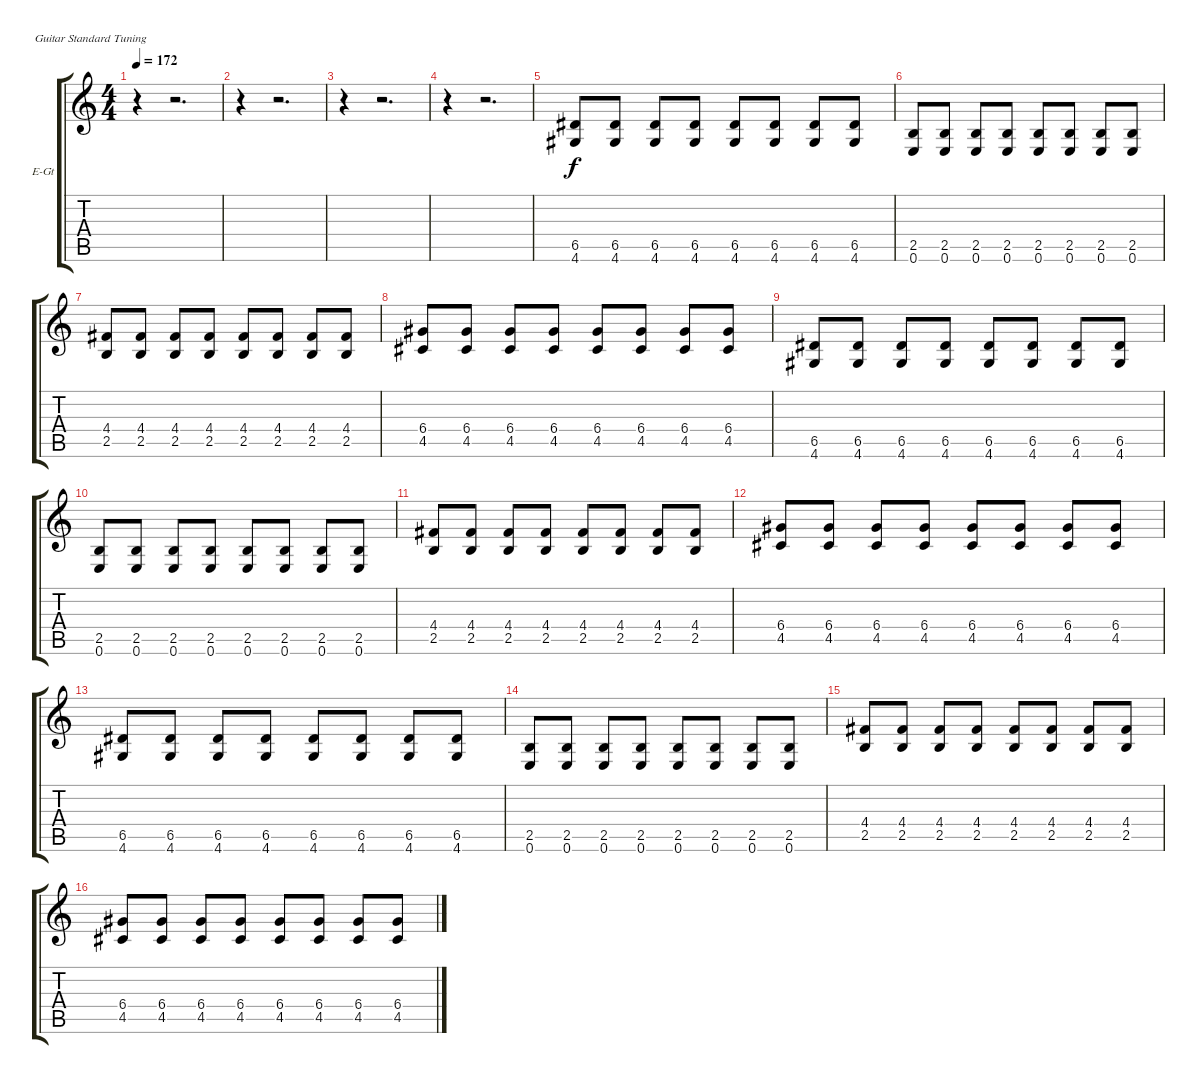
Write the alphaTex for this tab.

\bracketExtendMode groupsimilarinstruments
\firstSystemTrackNameOrientation horizontal
\otherSystemsTrackNameOrientation horizontal
\track ("Oli de Sat" "E-Gt") {instrument overdrivenguitar}
\staff {score tabs}
\tuning (E4 B3 G3 D3 A2 E2)
\ts (4 4)
\tempo 172
\clef g2
\ks c
r.4{dy f} r.2{d} |
r.4 r.2{d} |
r.4 r.2{d} |
r.4 r.2{d} |
(6.5 4.6).8 (6.5 4.6).8 (6.5 4.6).8 (6.5 4.6).8 (6.5 4.6).8 (6.5 4.6).8 (6.5 4.6).8 (6.5 4.6).8 |
(2.5 0.6).8 (2.5 0.6).8 (2.5 0.6).8 (2.5 0.6).8 (2.5 0.6).8 (2.5 0.6).8 (2.5 0.6).8 (2.5 0.6).8 |
(4.4 2.5).8 (4.4 2.5).8 (4.4 2.5).8 (4.4 2.5).8 (4.4 2.5).8 (4.4 2.5).8 (4.4 2.5).8 (4.4 2.5).8 |
(6.4 4.5).8 (6.4 4.5).8 (6.4 4.5).8 (6.4 4.5).8 (6.4 4.5).8 (6.4 4.5).8 (6.4 4.5).8 (6.4 4.5).8 |
(6.5 4.6).8 (6.5 4.6).8 (6.5 4.6).8 (6.5 4.6).8 (6.5 4.6).8 (6.5 4.6).8 (6.5 4.6).8 (6.5 4.6).8 |
(2.5 0.6).8 (2.5 0.6).8 (2.5 0.6).8 (2.5 0.6).8 (2.5 0.6).8 (2.5 0.6).8 (2.5 0.6).8 (2.5 0.6).8 |
(4.4 2.5).8 (4.4 2.5).8 (4.4 2.5).8 (4.4 2.5).8 (4.4 2.5).8 (4.4 2.5).8 (4.4 2.5).8 (4.4 2.5).8 |
(6.4 4.5).8 (6.4 4.5).8 (6.4 4.5).8 (6.4 4.5).8 (6.4 4.5).8 (6.4 4.5).8 (6.4 4.5).8 (6.4 4.5).8 |
(6.5 4.6).8 (6.5 4.6).8 (6.5 4.6).8 (6.5 4.6).8 (6.5 4.6).8 (6.5 4.6).8 (6.5 4.6).8 (6.5 4.6).8 |
(2.5 0.6).8 (2.5 0.6).8 (2.5 0.6).8 (2.5 0.6).8 (2.5 0.6).8 (2.5 0.6).8 (2.5 0.6).8 (2.5 0.6).8 |
(4.4 2.5).8 (4.4 2.5).8 (4.4 2.5).8 (4.4 2.5).8 (4.4 2.5).8 (4.4 2.5).8 (4.4 2.5).8 (4.4 2.5).8 |
(6.4 4.5).8 (6.4 4.5).8 (6.4 4.5).8 (6.4 4.5).8 (6.4 4.5).8 (6.4 4.5).8 (6.4 4.5).8 (6.4 4.5).8
